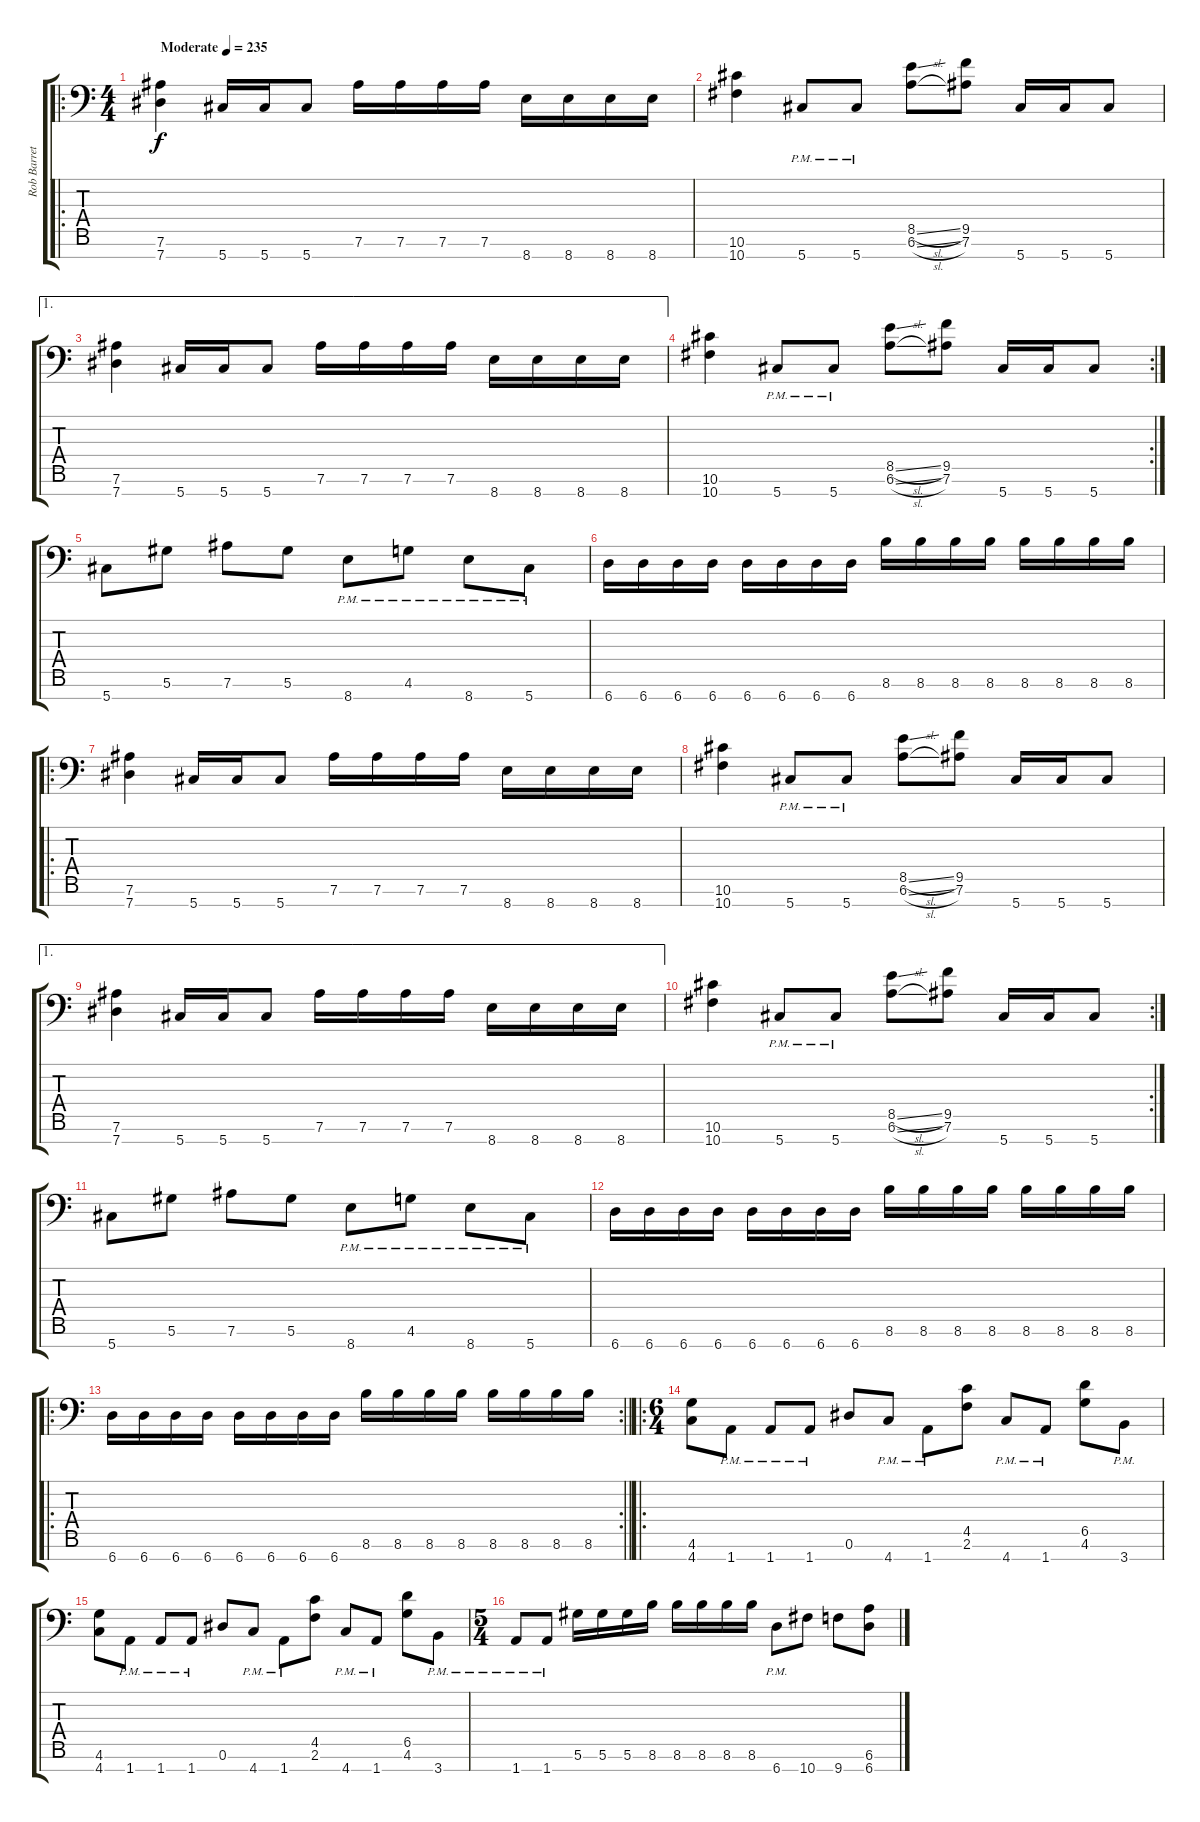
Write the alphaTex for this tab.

\track ("Rob Barrett" "Rob Barret") {instrument distortionguitar}
\staff {score tabs}
\tuning (Eb4 Bb3 Gb3 Db3 Ab2 Eb2 Ab1) {hide}
\ro
\ts (4 4)
\tempo (235 "Moderate")
\clef f4
\ks c
(7.6 7.7).4{dy f instrument distortionguitar} 5.7.16 5.7.16 5.7.8 7.6.16 7.6.16 7.6.16 7.6.16 8.7.16 8.7.16 8.7.16 8.7.16 |
(10.6 10.7).4 5.7{pm}.8 5.7{pm}.8 (8.5{sl} 6.6{sl}).8 (9.5 7.6).8 5.7.16 5.7.16 5.7.8 |
\ae 1
(7.6 7.7).4 5.7.16 5.7.16 5.7.8 7.6.16 7.6.16 7.6.16 7.6.16 8.7.16 8.7.16 8.7.16 8.7.16 |
\rc 2
(10.6 10.7).4 5.7{pm}.8 5.7{pm}.8 (8.5{sl} 6.6{sl}).8 (9.5 7.6).8 5.7.16 5.7.16 5.7.8 |
5.7.8 5.6.8 7.6.8 5.6.8 8.7{pm}.8 4.6{pm}.8 8.7{pm}.8 5.7{pm}.8 |
6.7.16 6.7.16 6.7.16 6.7.16 6.7.16 6.7.16 6.7.16 6.7.16 8.6.16 8.6.16 8.6.16 8.6.16 8.6.16 8.6.16 8.6.16 8.6.16 |
\ro
(7.6 7.7).4 5.7.16 5.7.16 5.7.8 7.6.16 7.6.16 7.6.16 7.6.16 8.7.16 8.7.16 8.7.16 8.7.16 |
(10.6 10.7).4 5.7{pm}.8 5.7{pm}.8 (8.5{sl} 6.6{sl}).8 (9.5 7.6).8 5.7.16 5.7.16 5.7.8 |
\ae 1
(7.6 7.7).4 5.7.16 5.7.16 5.7.8 7.6.16 7.6.16 7.6.16 7.6.16 8.7.16 8.7.16 8.7.16 8.7.16 |
\rc 2
(10.6 10.7).4 5.7{pm}.8 5.7{pm}.8 (8.5{sl} 6.6{sl}).8 (9.5 7.6).8 5.7.16 5.7.16 5.7.8 |
5.7.8 5.6.8 7.6.8 5.6.8 8.7{pm}.8 4.6{pm}.8 8.7{pm}.8 5.7{pm}.8 |
6.7.16 6.7.16 6.7.16 6.7.16 6.7.16 6.7.16 6.7.16 6.7.16 8.6.16 8.6.16 8.6.16 8.6.16 8.6.16 8.6.16 8.6.16 8.6.16 |
\ro
\rc 2
\barLineRight lightlight
6.7.16 6.7.16 6.7.16 6.7.16 6.7.16 6.7.16 6.7.16 6.7.16 8.6.16 8.6.16 8.6.16 8.6.16 8.6.16 8.6.16 8.6.16 8.6.16 |
\ro
\ts (6 4)
\section ("" "")
(4.6 4.7).8 1.7{pm}.8 1.7{pm}.8 1.7{pm}.8 0.6.8 4.7{pm}.8 1.7{pm}.8 (4.5 2.6).8 4.7{pm}.8 1.7{pm}.8 (6.5 4.6).8 3.7{pm}.8 |
(4.6 4.7).8 1.7{pm}.8 1.7{pm}.8 1.7{pm}.8 0.6.8 4.7{pm}.8 1.7{pm}.8 (4.5 2.6).8 4.7{pm}.8 1.7{pm}.8 (6.5 4.6).8 3.7{pm}.8 |
\ts (5 4)
1.7{pm}.8 1.7{pm}.8 5.6.16 5.6.16 5.6.16 8.6.16 8.6.16 8.6.16 8.6.16 8.6.16 6.7{pm}.8 10.7.8 9.7.8 (6.6 6.7).8
